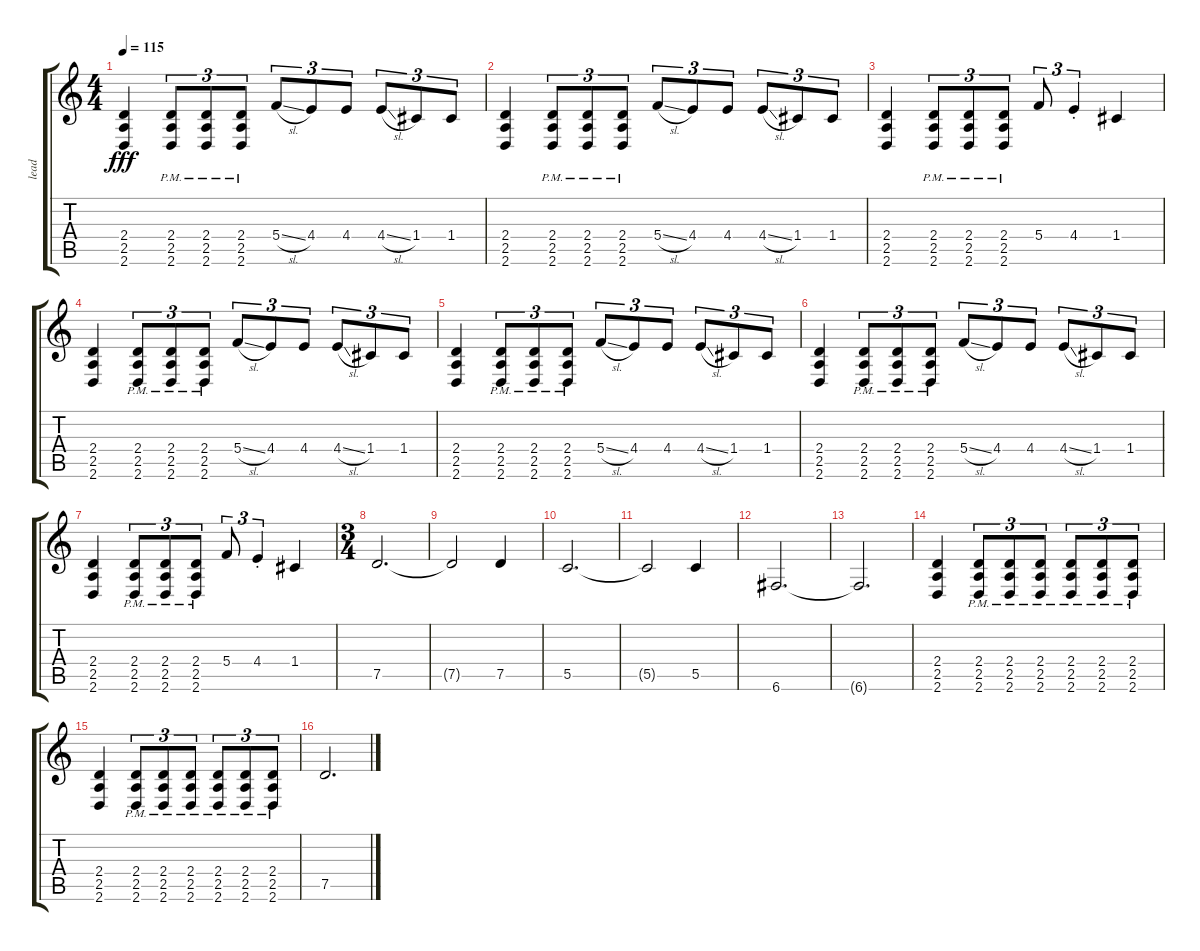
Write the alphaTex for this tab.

\track ("lead" "lead") {instrument distortionguitar}
\staff {score tabs}
\tuning (D4 A3 F3 C3 G2 C2) {hide}
\ts (4 4)
\tempo 115
\clef g2
\ks c
(2.4 2.5 2.6).4{dy fff} (2.4{pm} 2.5{pm} 2.6{pm}).8{tu (3 2)} (2.4{pm} 2.5{pm} 2.6{pm}).8{tu (3 2)} (2.4{pm} 2.5{pm} 2.6{pm}).8{tu (3 2)} 5.4{sl}.8{tu (3 2)} 4.4.8{tu (3 2)} 4.4.8{tu (3 2)} 4.4{sl}.8{tu (3 2)} 1.4.8{tu (3 2)} 1.4.8{tu (3 2)} |
(2.4 2.5 2.6).4 (2.4{pm} 2.5{pm} 2.6{pm}).8{tu (3 2)} (2.4{pm} 2.5{pm} 2.6{pm}).8{tu (3 2)} (2.4{pm} 2.5{pm} 2.6{pm}).8{tu (3 2)} 5.4{sl}.8{tu (3 2)} 4.4.8{tu (3 2)} 4.4.8{tu (3 2)} 4.4{sl}.8{tu (3 2)} 1.4.8{tu (3 2)} 1.4.8{tu (3 2)} |
(2.4 2.5 2.6).4 (2.4{pm} 2.5{pm} 2.6{pm}).8{tu (3 2)} (2.4{pm} 2.5{pm} 2.6{pm}).8{tu (3 2)} (2.4{pm} 2.5{pm} 2.6{pm}).8{tu (3 2)} 5.4.8{tu (3 2)} 4.4{st}.4{tu (3 2)} 1.4.4 |
(2.4 2.5 2.6).4 (2.4{pm} 2.5{pm} 2.6{pm}).8{tu (3 2)} (2.4{pm} 2.5{pm} 2.6{pm}).8{tu (3 2)} (2.4{pm} 2.5{pm} 2.6{pm}).8{tu (3 2)} 5.4{sl}.8{tu (3 2)} 4.4.8{tu (3 2)} 4.4.8{tu (3 2)} 4.4{sl}.8{tu (3 2)} 1.4.8{tu (3 2)} 1.4.8{tu (3 2)} |
(2.4 2.5 2.6).4 (2.4{pm} 2.5{pm} 2.6{pm}).8{tu (3 2)} (2.4{pm} 2.5{pm} 2.6{pm}).8{tu (3 2)} (2.4{pm} 2.5{pm} 2.6{pm}).8{tu (3 2)} 5.4{sl}.8{tu (3 2)} 4.4.8{tu (3 2)} 4.4.8{tu (3 2)} 4.4{sl}.8{tu (3 2)} 1.4.8{tu (3 2)} 1.4.8{tu (3 2)} |
(2.4 2.5 2.6).4 (2.4{pm} 2.5{pm} 2.6{pm}).8{tu (3 2)} (2.4{pm} 2.5{pm} 2.6{pm}).8{tu (3 2)} (2.4{pm} 2.5{pm} 2.6{pm}).8{tu (3 2)} 5.4{sl}.8{tu (3 2)} 4.4.8{tu (3 2)} 4.4.8{tu (3 2)} 4.4{sl}.8{tu (3 2)} 1.4.8{tu (3 2)} 1.4.8{tu (3 2)} |
(2.4 2.5 2.6).4 (2.4{pm} 2.5{pm} 2.6{pm}).8{tu (3 2)} (2.4{pm} 2.5{pm} 2.6{pm}).8{tu (3 2)} (2.4{pm} 2.5{pm} 2.6{pm}).8{tu (3 2)} 5.4.8{tu (3 2)} 4.4{st}.4{tu (3 2)} 1.4.4 |
\ts (3 4)
7.5.2{d} |
7.5{t}.2 7.5.4 |
5.5.2{d} |
5.5{t}.2 5.5.4 |
6.6.2{d} |
6.6{t}.2{d} |
(2.4 2.5 2.6).4 (2.4{pm} 2.5{pm} 2.6{pm}).8{tu (3 2)} (2.4{pm} 2.5{pm} 2.6{pm}).8{tu (3 2)} (2.4{pm} 2.5{pm} 2.6{pm}).8{tu (3 2)} (2.4{pm} 2.5{pm} 2.6{pm}).8{tu (3 2)} (2.4{pm} 2.5{pm} 2.6{pm}).8{tu (3 2)} (2.4{pm} 2.5{pm} 2.6{pm}).8{tu (3 2)} |
(2.4 2.5 2.6).4 (2.4{pm} 2.5{pm} 2.6{pm}).8{tu (3 2)} (2.4{pm} 2.5{pm} 2.6{pm}).8{tu (3 2)} (2.4{pm} 2.5{pm} 2.6{pm}).8{tu (3 2)} (2.4{pm} 2.5{pm} 2.6{pm}).8{tu (3 2)} (2.4{pm} 2.5{pm} 2.6{pm}).8{tu (3 2)} (2.4{pm} 2.5{pm} 2.6{pm}).8{tu (3 2)} |
7.5.2{d}
